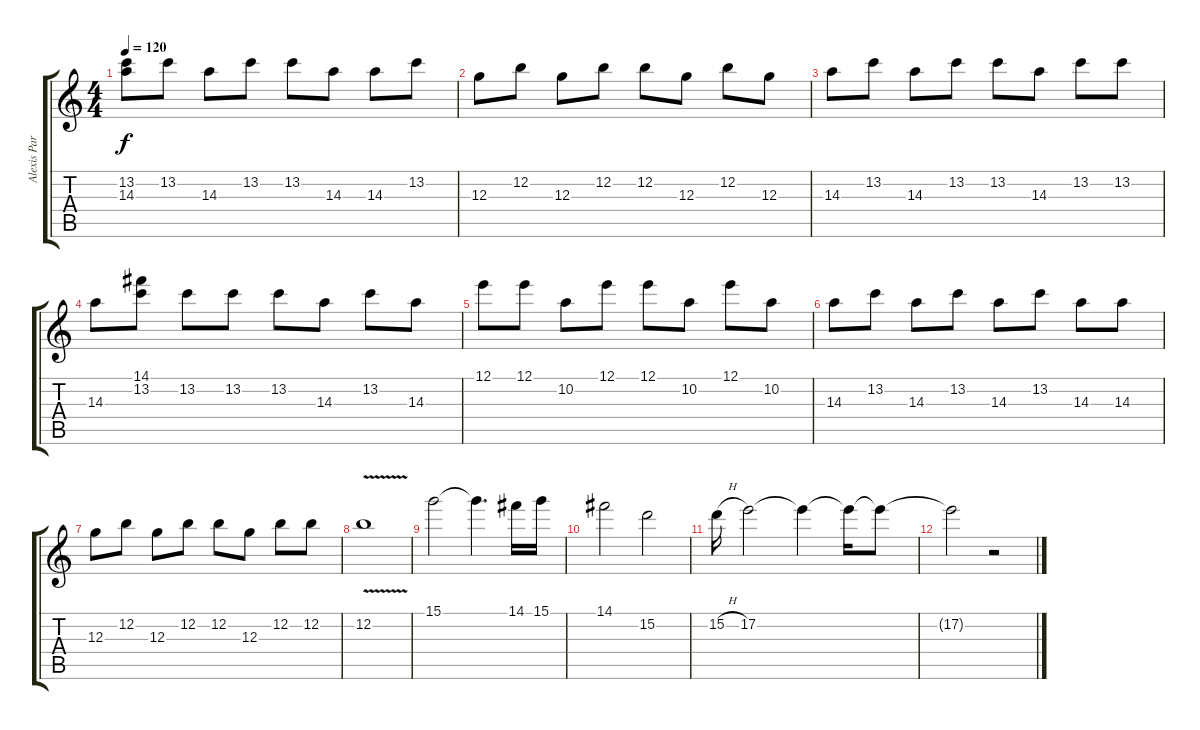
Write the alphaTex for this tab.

\track ("Alexis Pareja" "Alexis Par") {instrument distortionguitar}
\staff {score tabs}
\tuning (E4 B3 G3 D3 A2 E2) {hide}
\ts (4 4)
\tempo 120
\clef g2
\ks c
(13.2 14.3).8{dy f} 13.2.8 14.3.8 13.2.8 13.2.8 14.3.8 14.3.8 13.2.8 |
12.3.8 12.2.8 12.3.8 12.2.8 12.2.8 12.3.8 12.2.8 12.3.8 |
14.3.8 13.2.8 14.3.8 13.2.8 13.2.8 14.3.8 13.2.8 13.2.8 |
14.3.8 (14.1 13.2).8 13.2.8 13.2.8 13.2.8 14.3.8 13.2.8 14.3.8 |
12.1.8 12.1.8 10.2.8 12.1.8 12.1.8 10.2.8 12.1.8 10.2.8 |
14.3.8 13.2.8 14.3.8 13.2.8 14.3.8 13.2.8 14.3.8 14.3.8 |
12.3.8 12.2.8 12.3.8 12.2.8 12.2.8 12.3.8 12.2.8 12.2.8 |
12.2{v}.1 |
15.1.2 15.1{t}.4{d} 14.1.16 15.1.16 |
14.1.2 15.2.2 |
15.2{h}.16 17.2.2 17.2{t}.4 17.2{t}.16 17.2{t}.8 |
17.2{t}.2 r.2
